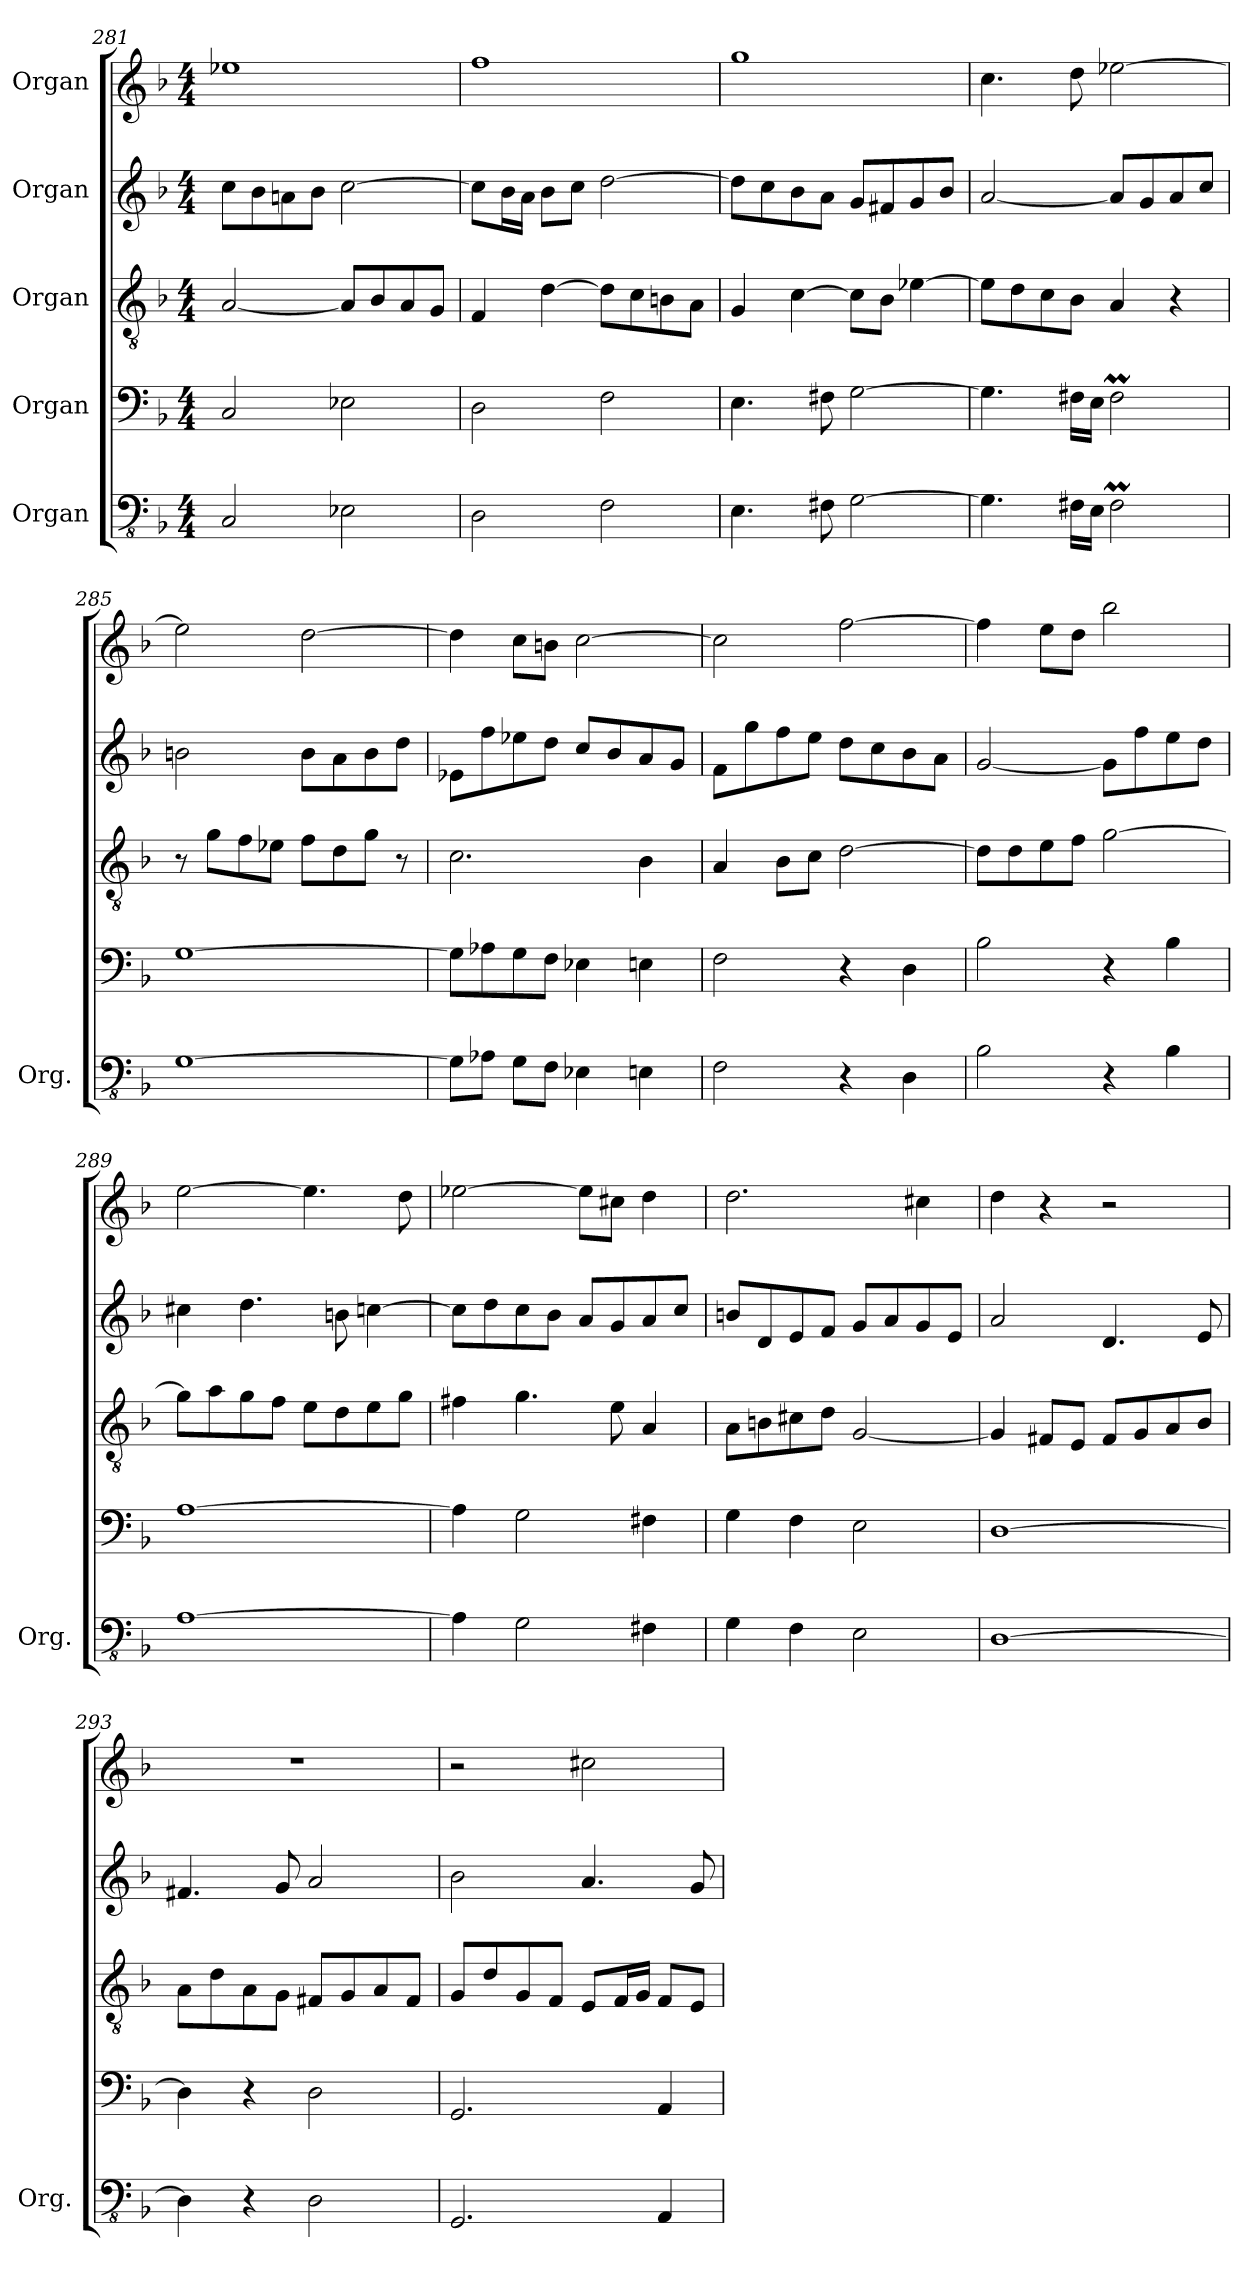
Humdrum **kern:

**kern	**kern	**kern	**kern	**kern
*part5	*part4	*part3	*part2	*part1
*staff5	*staff4	*staff3	*staff2	*staff1
*I"Organ	*I"Organ	*I"Organ	*I"Organ	*I"Organ
*I'Org.	*	*	*	*
*clefFv4	*clefF4	*clefGv2	*clefG2	*clefG2
*k[b-]	*k[b-]	*k[b-]	*k[b-]	*k[b-]
*M4/4	*M4/4	*M4/4	*M4/4	*M4/4
=281	=281	=281	=281	=281
2CC/	2C/	[2A/	8cc\L	1ee-X
.	.	.	8b-\	.
.	.	.	8an\	.
.	.	.	8b-\J	.
2EE-X\	2E-X\	8A/L]	[2cc\	.
.	.	8B-/	.	.
.	.	8A/	.	.
.	.	8G/J	.	.
=282	=282	=282	=282	=282
2DD\	2D\	4F/	8cc\L]	1ff
.	.	.	16b-\L	.
.	.	.	16a\JJ	.
.	.	[4d\	8b-\L	.
.	.	.	8cc\J	.
2FF\	2F\	8d\L]	[2dd\	.
.	.	8c\	.	.
.	.	8Bn\	.	.
.	.	8A\J	.	.
=283	=283	=283	=283	=283
4.EE\	4.E\	4G/	8dd\L]	1gg
.	.	.	8cc\	.
.	.	[4c\	8b-\	.
8FF#X\	8F#X\	.	8a\J	.
[2GG\	[2G\	8c\L]	8g/L	.
.	.	8B-\J	8f#X/	.
.	.	[4e-X\	8g/	.
.	.	.	8b-/J	.
!!LO:LB:g=z
=284	=284	=284	=284	=284
4.GG\]	4.G\]	8e-\L]	[2a/	4.cc\
.	.	8d\	.	.
.	.	8c\	.	.
16FF#X\LL	16F#X\LL	8B-\J	.	8dd\
16EE\JJ	16E\JJ	.	.	.
2FF#m\	2F#m\	4A/	8a/L]	[2ee-X\
.	.	.	8g/	.
.	.	4r	8a/	.
.	.	.	8cc/J	.
=285	=285	=285	=285	=285
[1GG	[1G	8r	2bn\	2ee-\]
.	.	8g\L	.	.
.	.	8f\	.	.
.	.	8e-X\J	.	.
.	.	8f\L	8b\L	[2dd\
.	.	8d\	8a\	.
.	.	8g\J	8b\	.
.	.	8r	8dd\J	.
=286	=286	=286	=286	=286
8GG\L]	8G\L]	2.c\	8e-X\L	4dd\]
8AA-X\J	8A-X\	.	8ff\	.
8GG\L	8G\	.	8ee-X\	8cc\L
8FF\J	8F\J	.	8dd\J	8bn\J
4EE-X\	4E-X\	.	8cc/L	[2cc\
.	.	.	8b-/	.
4EEn\	4En\	4B-\	8a/	.
.	.	.	8g/J	.
=287	=287	=287	=287	=287
2FF\	2F\	4A/	8f\L	2cc\]
.	.	.	8gg\	.
.	.	8B-\L	8ff\	.
.	.	8c\J	8ee\J	.
4r	4r	[2d\	8dd\L	[2ff\
.	.	.	8cc\	.
4DD\	4D\	.	8b-\	.
.	.	.	8a\J	.
!!LO:LB:g=z
=288	=288	=288	=288	=288
2BB-\	2B-\	8d\L]	[2g/	4ff\]
.	.	8d\	.	.
.	.	8e\	.	8ee\L
.	.	8f\J	.	8dd\J
4r	4r	[2g\	8g\L]	2bb-\
.	.	.	8ff\	.
4BB-\	4B-\	.	8ee\	.
.	.	.	8dd\J	.
=289	=289	=289	=289	=289
[1AA	[1A	8g\L]	4cc#X\	[2ee\
.	.	8a\	.	.
.	.	8g\	4.dd\	.
.	.	8f\J	.	.
.	.	8e\L	.	4.ee\]
.	.	8d\	8bn\	.
.	.	8e\	[4ccn\	.
.	.	8g\J	.	8dd\
=290	=290	=290	=290	=290
4AA\]	4A\]	4f#X\	8cc\L]	[2ee-X\
.	.	.	8dd\	.
2GG\	2G\	4.g\	8cc\	.
.	.	.	8b-\J	.
.	.	.	8a/L	8ee-\L]
.	.	8e\	8g/	8cc#X\J
4FF#X\	4F#X\	4A/	8a/	4dd\
.	.	.	8cc/J	.
=291	=291	=291	=291	=291
4GG\	4G\	8A\L	8bn/L	2.dd\
.	.	8Bn\	8d/	.
4FF\	4F\	8c#X\	8e/	.
.	.	8d\J	8f/J	.
2EE\	2E\	[2G/	8g/L	.
.	.	.	8a/	.
.	.	.	8g/	4cc#X\
.	.	.	8e/J	.
=292	=292	=292	=292	=292
[1DD	[1D	4G/]	2a/	4dd\
.	.	8F#X/L	.	4r
.	.	8E/J	.	.
.	.	8F#/L	4.d/	2r
.	.	8G/	.	.
.	.	8A/	.	.
.	.	8B-/J	8e/	.
!!LO:PB:g=z
=293	=293	=293	=293	=293
4DD\]	4D\]	8A\L	4.f#X/	1r
.	.	8d\	.	.
4r	4r	8A\	.	.
.	.	8G\J	8g/	.
2DD\	2D\	8F#X/L	2a/	.
.	.	8G/	.	.
.	.	8A/	.	.
.	.	8F#/J	.	.
=294	=294	=294	=294	=294
2.GGG/	2.GG/	8G/L	2b-\	2r
.	.	8d/	.	.
.	.	8G/	.	.
.	.	8F/J	.	.
.	.	8E/L	4.a/	2cc#X\
.	.	16F/L	.	.
.	.	16G/JJ	.	.
4AAA/	4AA/	8F/L	.	.
.	.	8E/J	8g/	.
=	=	=	=	=
*-	*-	*-	*-	*-
